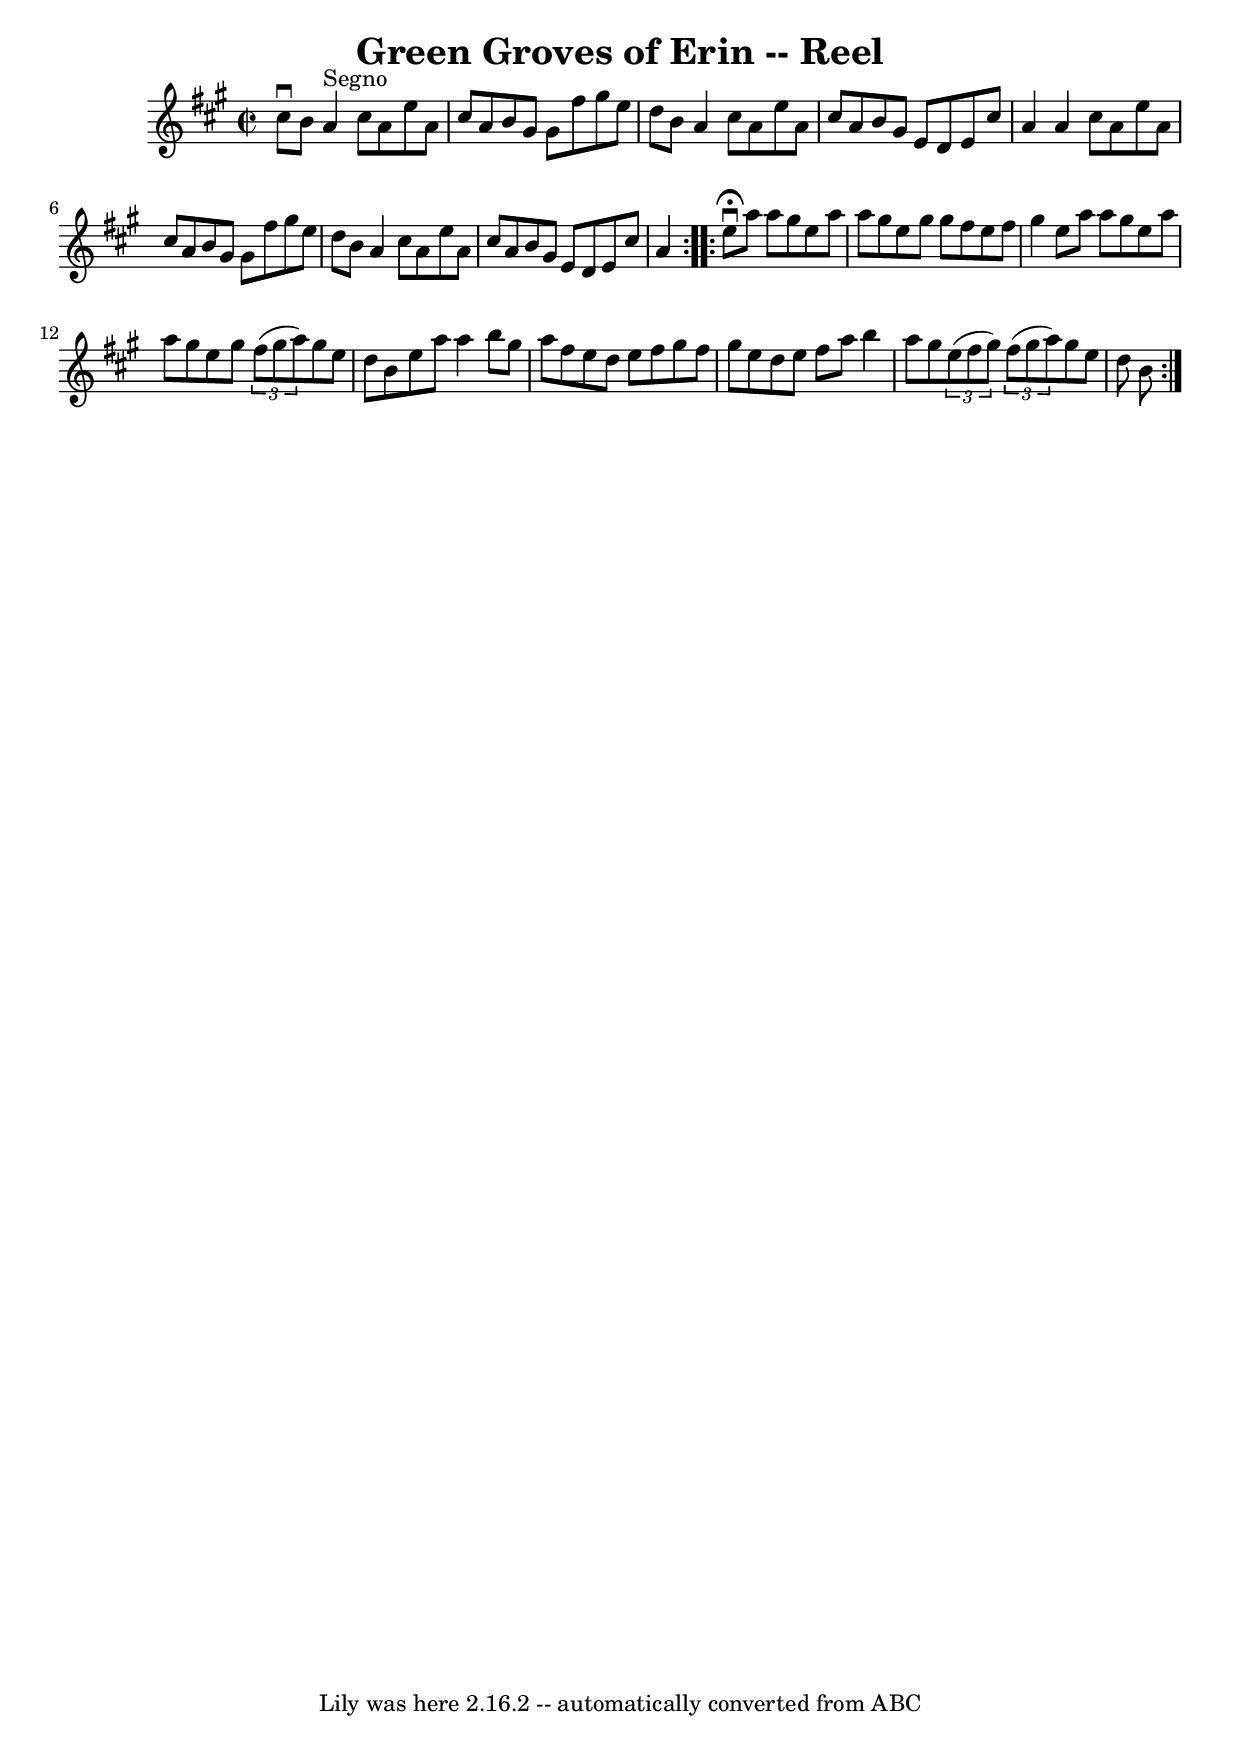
\version "2.16.2"
\include "Mammoth.ily"
\header {
  %% book = "Ryan's Mammoth Collection"
 crossRefNumber = "1"
 footnotes = "\\\\374"
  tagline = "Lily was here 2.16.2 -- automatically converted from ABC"
  title = "Green Groves of Erin -- Reel"

}
voicedefault =  {



  \repeat volta 2 {

    \override Staff.TimeSignature #'style = #'C
    \time 2/2 
    \key a \major cis''8^\downbow b'8     |
 a'4^"Segno" cis''8 a'8 e''8 a'8 cis''8 a'8     |
 b'8 gis'8 gis'8 fis''8 gis''8 e''8 d''8 b'8     |
 a'4 cis''8 a'8 e''8 a'8 cis''8 a'8     |
 b'8 gis'8 e'8 d'8 e'8 cis''8 a'4     |
 a'4 cis''8 a'8 e''8 a'8 cis''8 a'8     |
 b'8 gis'8 gis'8 fis''8 gis''8 e''8 d''8 b'8     |
 a'4 cis''8 a'8 e''8 a'8 cis''8 a'8  |
 b'8 gis'8 e'8 d'8 e'8 cis''8 a'4    
  }     

  \repeat volta 2 {
 e''8^\fermata^\downbow a''8 a''8 gis''8 e''8 a''8 a''8 gis''8     |
 e''8 gis''8 gis''8 fis''8 e''8 fis''8 gis''4     |
 e''8 a''8 a''8 gis''8 e''8 a''8 a''8 gis''8     |
 e''8 gis''8    \times 2/3 { fis''8 (
				gis''8 a''8)  			      } gis''8 e''8 d''8 b'8     |
 e''8 a''8 a''4 b''8 gis''8 a''8 fis''8     |
 e''8 d''8 e''8 fis''8 gis''8 fis''8 gis''8 e''8     |
 d''8 e''8 fis''8 a''8 b''4 a''8 gis''8     |
    \times 2/3 { e''8 
		 (fis''8 gis''8) 
	       }   \times 2/3 { fis''8 (gis''8 a''8) 
			      }   
 gis''8 e''8 d''8 b'8      
  }   

}

\score{
  <<

    \context Staff="default"
    {
      \voicedefault 
      
    }

  >>
  \layout {
    
  }
  \midi {
  }

}
